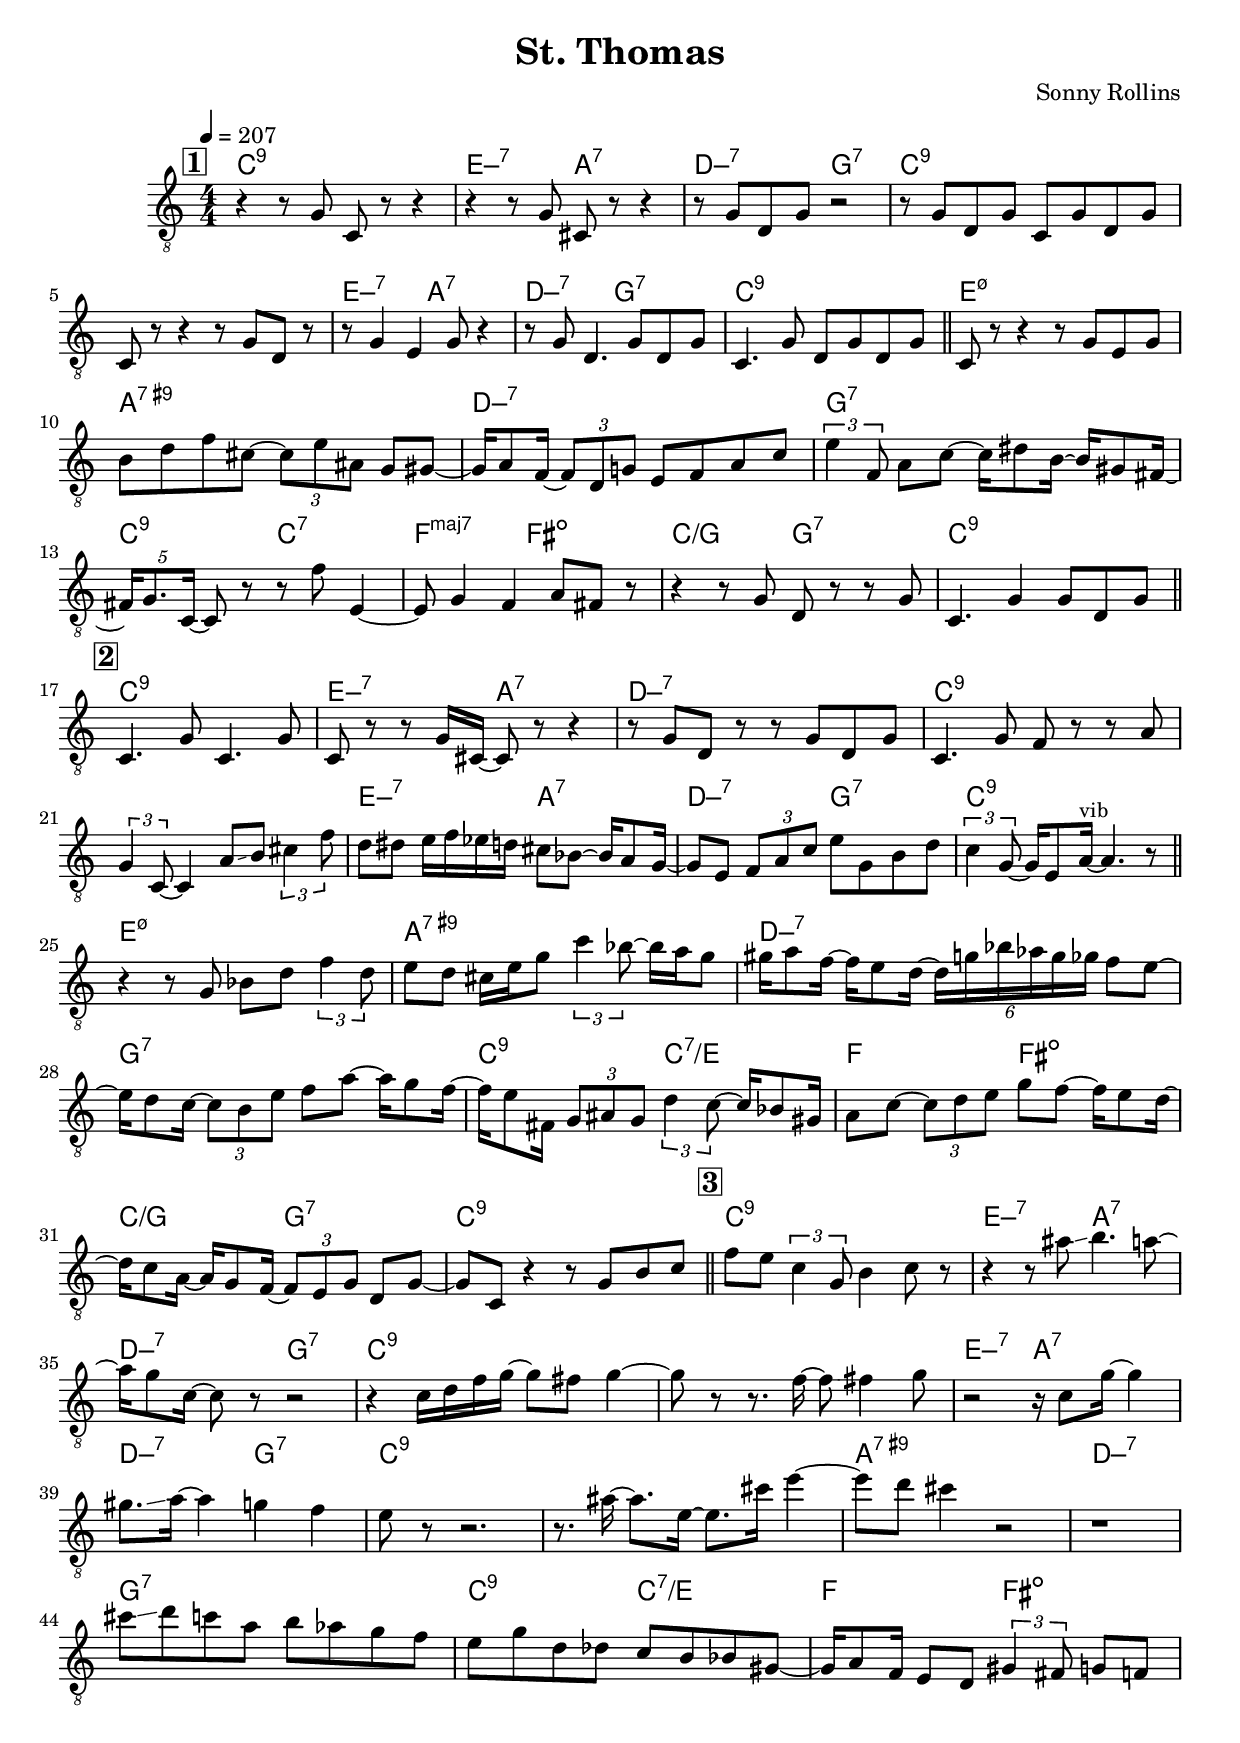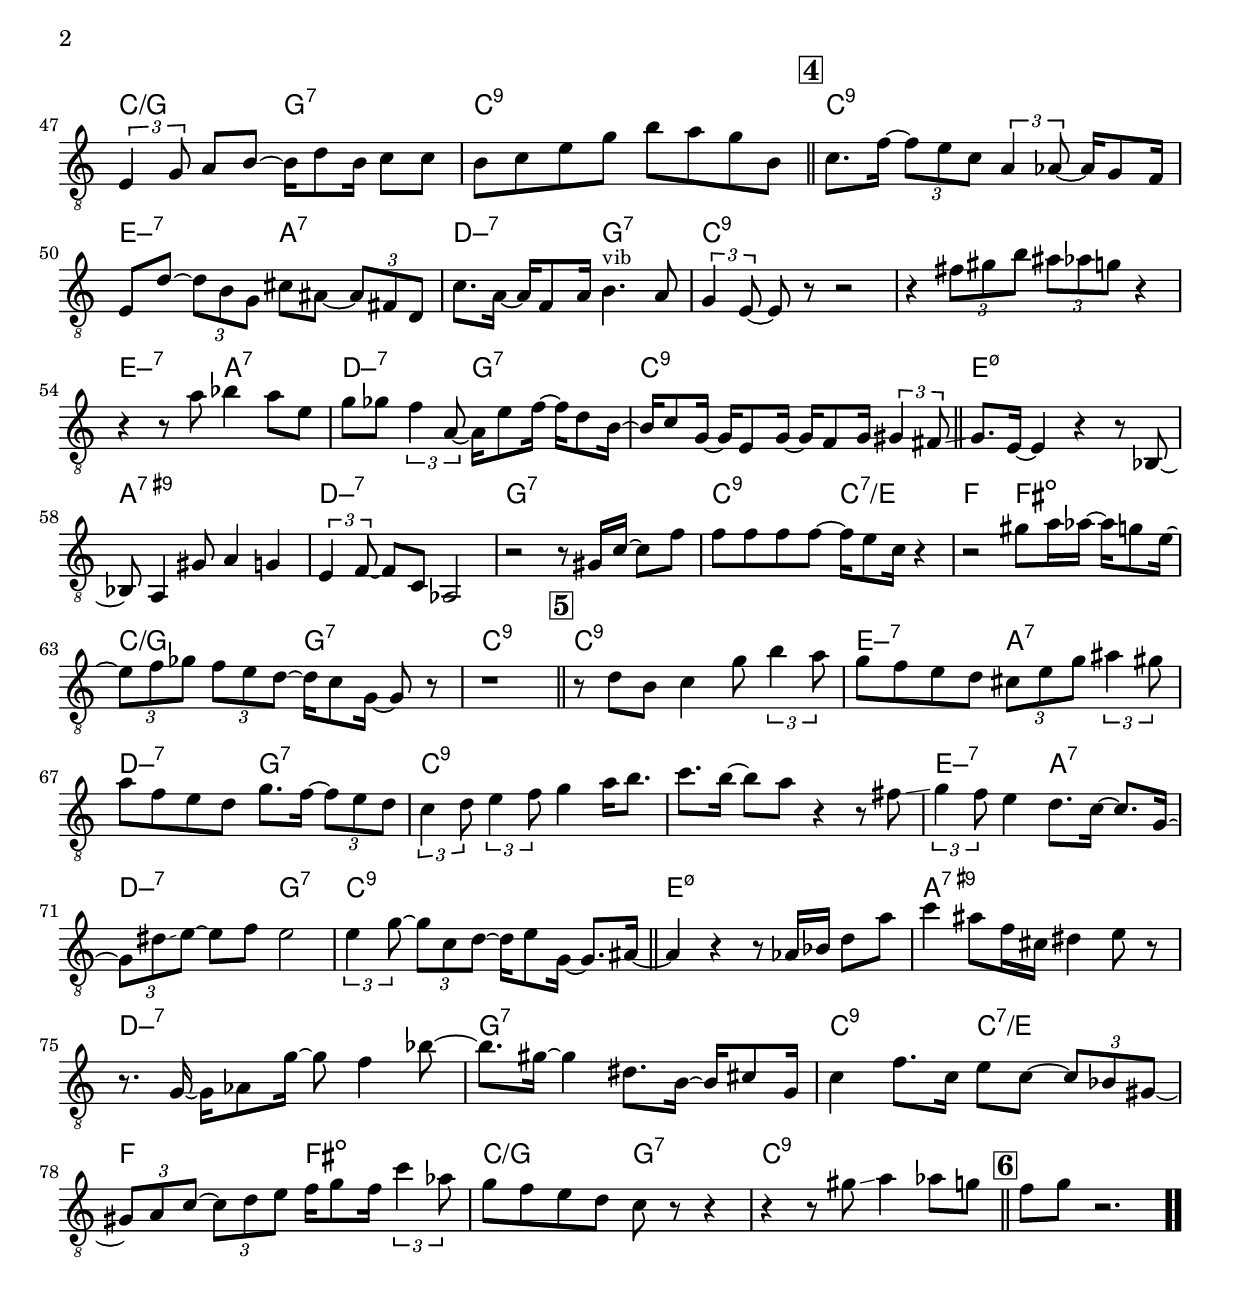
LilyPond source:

\version "2.13.2"

#(ly:set-option 'point-and-click #f)

\header {
  title = "St. Thomas"
  composer = "Sonny Rollins"
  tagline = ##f
}
global =
{
    \override Staff.TimeSignature #'style = #'()
    \time 4/4
    \clef "treble_8"
    \key c \major
    \override Rest #'direction = #'0
    \override MultiMeasureRest #'staff-position = #0
}
\score
{
<<
    \transpose c' c'

    \new ChordNames { \chords {
      \set majorSevenSymbol = \markup { "maj7" }
      \set minorChordModifier = \markup { \char ##x2013 }
      
      | c1:9 | e2:min7 a2:7 | d2:min7 g2:7 | c1:9 | s1 | e2:min7 a2:7 | d2:min7 g2:7 | c1:9 
      | e1:min5-7 | a1:9+ | d1:min7 | g1:7 | c2:9 c2:7 | f2:maj fis2:dim | c2:/g g2:7 | c1:9 
      | c1:9 | e2:min7 a2:7 | d1:min7 | c1:9 | s1 | e2:min7 a2:7 | d2:min7 g2:7 | c1:9 
      | e1:min5-7 | a1:9+ | d1:min7 | g1:7 | c2:9 c2:7/e | f2 fis2:dim | c2:/g g2:7 | c1:9 
      | c1:9 | e2:min7 a2:7 | d2:min7 g2:7 | c1:9 | s1 | e2:min7 a2:7 | d2:min7 g2:7 | c1:9 
      | s1 | a1:9+ | d1:min7 | g1:7 | c2:9 c2:7/e | f2 fis2:dim | c2:/g g2:7 | c1:9 
      | c1:9 | e2:min7 a2:7 | d2:min7 g2:7 | c1:9 | s1 | e2:min7 a2:7 | d2:min7 g2:7 | c1:9 
      | e1:min5-7 | a1:9+ | d1:min7 | g1:7 | c2:9 c2:7/e | f2 fis2:dim | c2:/g g2:7 | c1:9 
      | c1:9 | e2:min7 a2:7 | d2:min7 g2:7 | c1:9 | s1 | e2:min7 a2:7 | d2:min7 g2:7 | c1:9 
      | e1:min5-7 | a1:9+ | d1:min7 | g1:7 | c2:9 c2:7/e | f2 fis2:dim | c2:/g g2:7 | c1:9 
      | s1|
      }
      }

    \new Staff
    <<
    \transpose c' c'

    {
      \global
  		%\override Score.MetronomeMark #'transparent = ##t
  		%\override Score.MetronomeMark #'stencil = ##f
  		
  		\override HorizontalBracket #'direction = #UP
  		\override HorizontalBracket #'bracket-flare = #'(0 . 0)
  		
  		\override TextSpanner #'dash-fraction = #1.0
  		\override TextSpanner #'bound-details #'left #'text = \markup{ \concat{\draw-line #'(0 . -1.0) \draw-line #'(1.0 . 0) }}
  		\override TextSpanner #'bound-details #'right #'text = \markup{ \concat{ \draw-line #'(1.0 . 0) \draw-line #'(0 . -1.0) }}
          \set Score.markFormatter = #format-mark-box-numbers


      \tempo 4 = 207
      \set Score.currentBarNumber = #1
     
      \bar "||" \mark \default r4 r8 g8 c8 r8 r4 
      | r4 r8 g8 cis8 r8 r4 
      | r8 g8 d8 g8 r2 
      | r8 g8 d8 g8 c8 g8 d8 g8 
      | c8 r8 r4 r8 g8 d8 r8 
      | r8 g4 e4 g8 r4 
      | r8 g8 d4. g8 d8 g8 
      | c4. g8 d8 g8 d8 g8 
      \bar "||" c8 r8 r4 r8 g8 e8 g8 
      | b8 d'8 f'8 cis'8~ \tuplet 3/2 {cis'8 e'8 ais8} g8 gis8~ 
      | gis16 a8 f16~ \tuplet 3/2 {f8 d8 g8} e8 f8 a8 c'8 
      | \tuplet 3/2 {e'4 f8} a8 c'8~ c'16 dis'8 b16~ b16 gis8 fis16~ 
      | \tuplet 5/4 {fis16 g8. c16~} c8 r8 r8 f'8 e4~ 
      | e8 g4 f4 a8 fis8 r8 
      | r4 r8 g8 d8 r8 r8 g8 
      | c4. g4 g8 d8 g8 
      \bar "||" \mark \default c4. g8 c4. g8 
      | c8 r8 r8 g16 cis16~ cis8 r8 r4 
      | r8 g8 d8 r8 r8 g8 d8 g8 
      | c4. g8 f8 r8 r8 a8 
      | \tuplet 3/2 {g4 c8~} c4 a8\glissando  b8 \tuplet 3/2 {cis'4 f'8} 
      | d'8 dis'8 e'16 f'16 es'16 d'16 cis'8 bes8~ bes16 a8 g16~ 
      | g8 e8 \tuplet 3/2 {f8 a8 c'8} e'8 g8 b8 d'8 
      | \tuplet 3/2 {c'4 g8~} g16 e8 a16~^\markup{\left-align \small vib} a4. r8 
      \bar "||" r4 r8 g8 bes8 d'8 \tuplet 3/2 {f'4 d'8} 
      | e'8 d'8 cis'16 e'16 g'8 \tuplet 3/2 {c''4 bes'8~} bes'16 a'16 g'8 
      | gis'16 a'8 f'16~ f'16 e'8 d'16~ \tuplet 6/4 {d'16 g'16 bes'16 aes'16 g'16 ges'16} f'8 e'8~ 
      | e'16 d'8 c'16~ \tuplet 3/2 {c'8 b8 e'8} f'8 a'8~ a'16 g'8 f'16~ 
      | f'16 e'8 fis16 \tuplet 3/2 {g8 ais8 g8} \tuplet 3/2 {d'4 c'8~} c'16 bes8 gis16 
      | a8 c'8~ \tuplet 3/2 {c'8 d'8 e'8} g'8 f'8~ f'16 e'8 d'16~ 
      | d'16 c'8 a16~ a16 g8 f16~ \tuplet 3/2 {f8 e8 g8} d8 g8~ 
      | g8 c8 r4 r8 g8 b8 c'8 
      \bar "||" \mark \default f'8 e'8 \tuplet 3/2 {c'4 g8} b4 c'8 r8 
      | r4 r8 ais'8\glissando  b'4. a'8~ 
      | a'16 g'8 c'16~ c'8 r8 r2 
      | r4 c'16 d'16 f'16 g'16~ g'8 fis'8 g'4~ 
      | g'8 r8 r8. f'16~ f'8\glissando  fis'4 g'8 
      | r2 r16 c'8 g'16~ g'4 
      | gis'8.\glissando  a'16~ a'4 g'4 f'4 
      | e'8 r8 r2. 
      | r8. ais'16~ ais'8. e'16~ e'8. cis''16 e''4~ 
      | e''8 d''8 cis''4 r2 
      | r1 
      | cis''8\glissando  d''8 c''8 a'8 b'8 aes'8 g'8 f'8 
      | e'8 g'8 d'8 des'8 c'8 b8 bes8 gis8~ 
      | gis16 a8 f16 e8 d8 \tuplet 3/2 {gis4 fis8} g8 f8 
      | \tuplet 3/2 {e4 g8} a8 b8~ b16 d'8 b16 c'8 c'8 
      | b8 c'8 e'8 g'8 b'8 a'8 g'8 b8 
      \bar "||" \mark \default c'8. f'16~ \tuplet 3/2 {f'8 e'8 c'8} \tuplet 3/2 {a4 aes8~} aes16 g8 f16 
      | e8 d'8~ \tuplet 3/2 {d'8 b8 g8} cis'8 ais8~ \tuplet 3/2 {ais8 fis8 d8} 
      | c'8. a16~ a16 f8 a16 b4.^\markup{\left-align \small vib} a8 
      | \tuplet 3/2 {g4 e8~} e8 r8 r2 
      | r4 \tuplet 3/2 {fis'8 gis'8 b'8} \tuplet 3/2 {ais'8 aes'8 g'8} r4 
      | r4 r8 a'8\glissando  bes'4 a'8 e'8 
      | g'8 ges'8 \tuplet 3/2 {f'4 a8~} a16 e'8 f'16~ f'16 d'8 b16~ 
      | b16 c'8 g16~ g16 e8 g16~ g16 f8 g16\glissando  \tuplet 3/2 {gis4 fis8\glissando } 
      \bar "||" g8. e16~ e4 r4 r8 bes,8~ 
      | bes,8 a,4 gis8 a4 g4 
      | \tuplet 3/2 {e4 f8~} f8 c8 aes,2 
      | r2 r8 gis16 c'16~ c'8 f'8 
      | f'8 f'8 f'8 f'8~ f'16 e'8 c'16 r4 
      | r2 gis'8 a'16 aes'16~ aes'16 g'8 e'16~ 
      | \tuplet 3/2 {e'8 f'8 ges'8} \tuplet 3/2 {f'8 e'8 d'8~} d'16 c'8 g16~ g8 r8 
      | r1 
      \bar "||" \mark \default r8 d'8 b8 c'4 g'8 \tuplet 3/2 {b'4 a'8} 
      | g'8 f'8 e'8 d'8 \tuplet 3/2 {cis'8 e'8 g'8} \tuplet 3/2 {ais'4 gis'8} 
      | a'8 f'8 e'8 d'8 g'8. f'16~ \tuplet 3/2 {f'8 e'8 d'8} 
      | \tuplet 3/2 {c'4 d'8} \tuplet 3/2 {e'4 f'8} g'4 a'16 b'8. 
      | c''8. b'16~ b'8 a'8 r4 r8 fis'8\glissando  
      | \tuplet 3/2 {g'4 f'8} e'4 d'8. c'16~ c'8. g16~ 
      | \tuplet 3/2 {g8 dis'8\glissando  e'8~} e'8 f'8 e'2 
      | \tuplet 3/2 {e'4 g'8~} \tuplet 3/2 {g'8 c'8 d'8~} d'16 e'8 g16~ g8. ais16~ 
      \bar "||" ais4 r4 r8 aes16 bes16 d'8 a'8 
      | c''4 ais'8 f'16 cis'16 dis'4 e'8 r8 
      | r8. g16~ g16 aes8 g'16~ g'8 f'4 bes'8~ 
      | bes'8. gis'16~ gis'4 dis'8. b16~ b16 cis'8 g16 
      | c'4 f'8. c'16 e'8 c'8~ \tuplet 3/2 {c'8 bes8 gis8~} 
      | \tuplet 3/2 {gis8 a8 c'8~} \tuplet 3/2 {c'8 d'8 e'8} f'16 g'8 f'16 \tuplet 3/2 {c''4 aes'8} 
      | g'8 f'8 e'8 d'8 c'8 r8 r4 
      | r4 r8 gis'8\glissando  a'4 aes'8 g'8 
      \bar "||" \mark \default f'8 g'8 r2.\bar  ".."
    }
    >>
>>    
}
